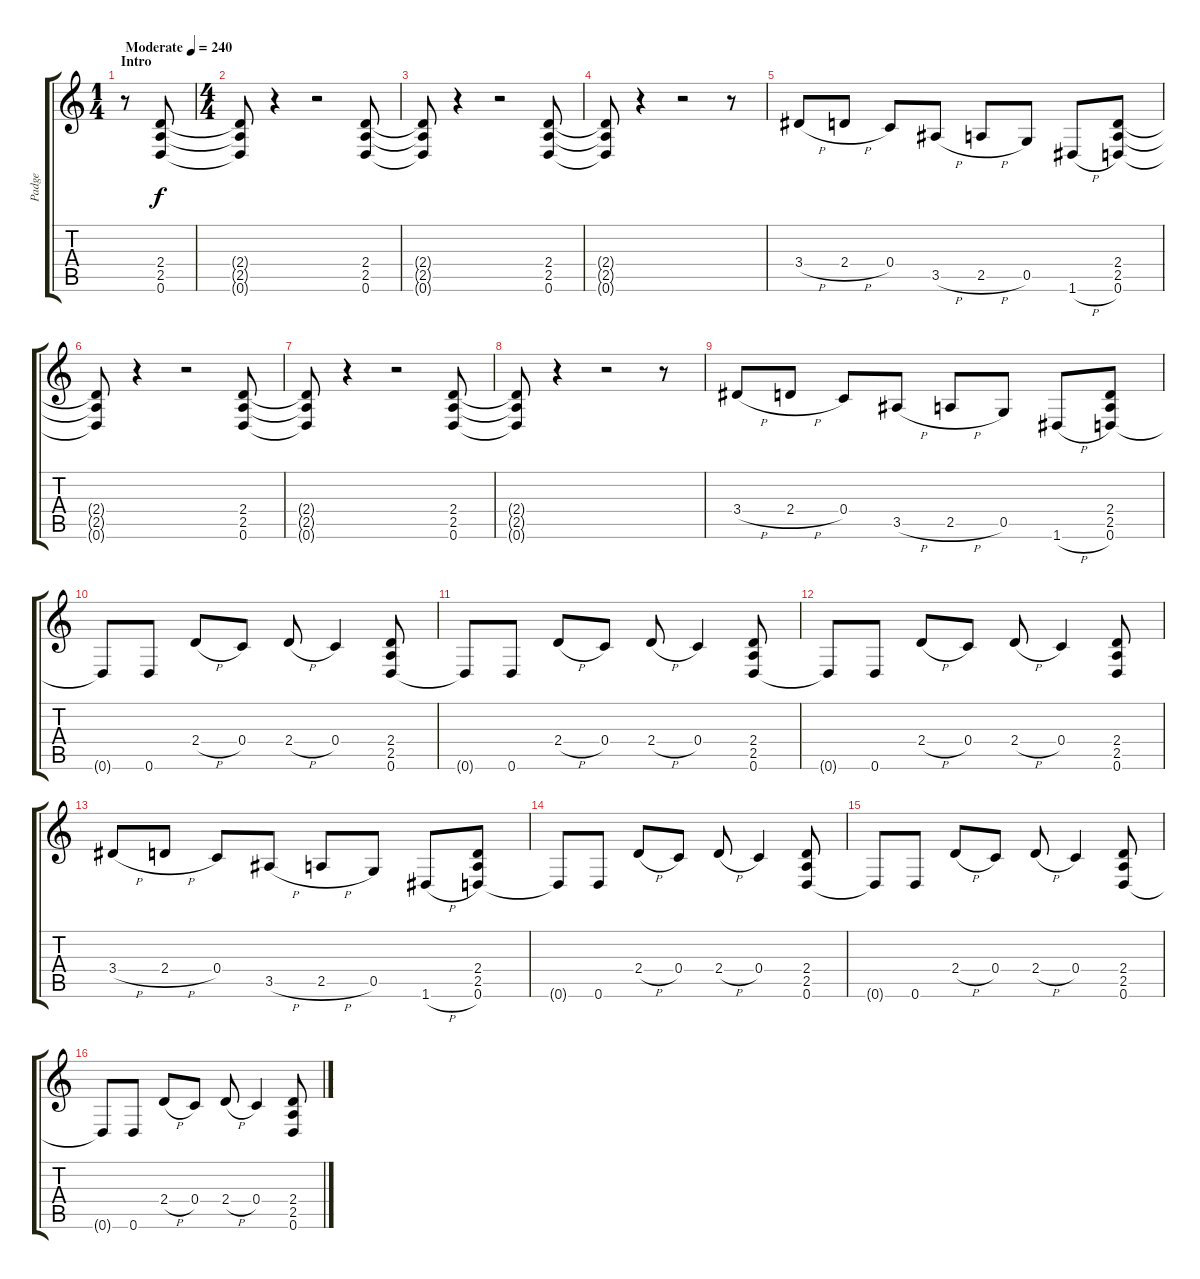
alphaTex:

\track ("Padge" "Padge") {instrument distortionguitar}
\staff {score tabs}
\tuning (D4 A3 F3 C3 G2 D2) {hide}
\ts (1 4)
\section ("" "Intro")
\tempo (240 "Moderate")
\clef g2
\ks c
r.8{dy f instrument distortionguitar} (2.4 2.5 0.6).8 |
\ts (4 4)
(2.4{t} 2.5{t} 0.6{t}).8 r.4 r.2 (2.4 2.5 0.6).8 |
(2.4{t} 2.5{t} 0.6{t}).8 r.4 r.2 (2.4 2.5 0.6).8 |
(2.4{t} 2.5{t} 0.6{t}).8 r.4 r.2 r.8 |
3.4{h}.8 2.4{h}.8 0.4.8 3.5{h}.8 2.5{h}.8 0.5.8 1.6{h}.8 (2.4 2.5 0.6).8 |
(2.4{t} 2.5{t} 0.6{t}).8 r.4 r.2 (2.4 2.5 0.6).8 |
(2.4{t} 2.5{t} 0.6{t}).8 r.4 r.2 (2.4 2.5 0.6).8 |
(2.4{t} 2.5{t} 0.6{t}).8 r.4 r.2 r.8 |
3.4{h}.8 2.4{h}.8 0.4.8 3.5{h}.8 2.5{h}.8 0.5.8 1.6{h}.8 (2.4 2.5 0.6).8 |
0.6{t}.8 0.6.8 2.4{h}.8 0.4.8 2.4{h}.8 0.4.4 (2.4 2.5 0.6).8 |
0.6{t}.8 0.6.8 2.4{h}.8 0.4.8 2.4{h}.8 0.4.4 (2.4 2.5 0.6).8 |
0.6{t}.8 0.6.8 2.4{h}.8 0.4.8 2.4{h}.8 0.4.4 (2.4 2.5 0.6).8 |
3.4{h}.8 2.4{h}.8 0.4.8 3.5{h}.8 2.5{h}.8 0.5.8 1.6{h}.8 (2.4 2.5 0.6).8 |
0.6{t}.8 0.6.8 2.4{h}.8 0.4.8 2.4{h}.8 0.4.4 (2.4 2.5 0.6).8 |
0.6{t}.8 0.6.8 2.4{h}.8 0.4.8 2.4{h}.8 0.4.4 (2.4 2.5 0.6).8 |
0.6{t}.8 0.6.8 2.4{h}.8 0.4.8 2.4{h}.8 0.4.4 (2.4 2.5 0.6).8
